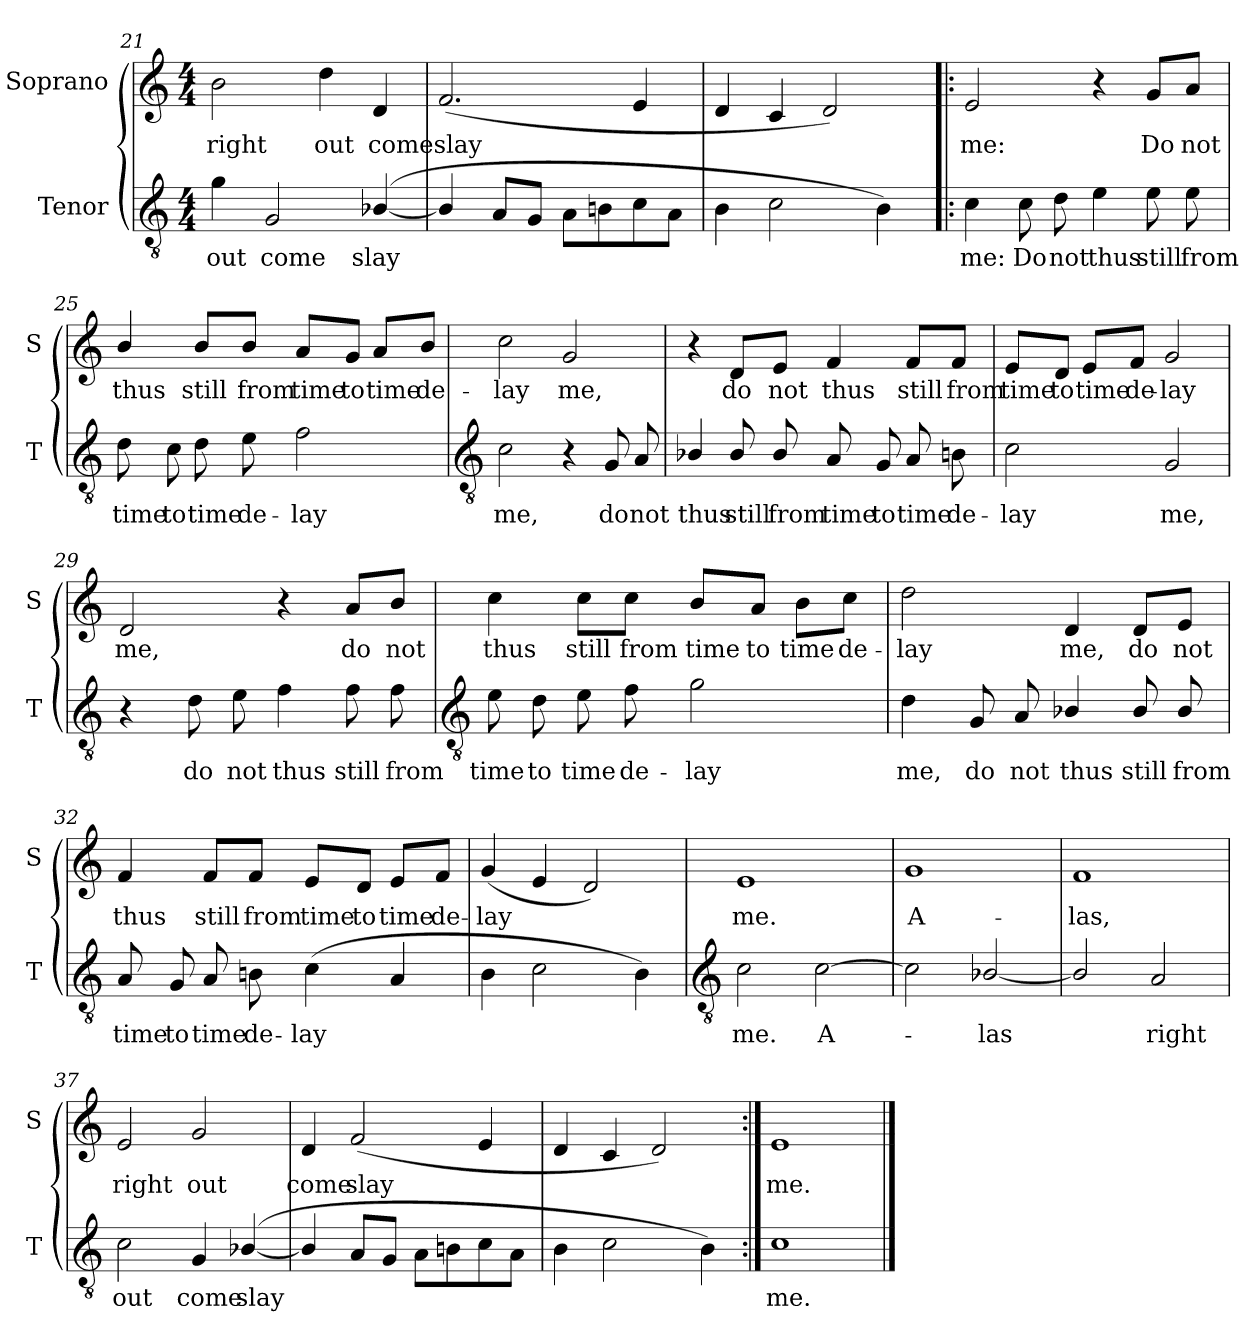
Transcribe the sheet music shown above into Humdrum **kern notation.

**kern	**text	**kern	**text
*part2	*part2	*part1	*part1
*staff2	*staff2	*staff1	*staff1
*I"Tenor	*	*I"Soprano	*
*I'T	*	*I'S	*
!!LO:LB:g=z
*clefGv2	*	*clefG2	*
*k[]	*	*k[]	*
*C:	*	*C:	*
*M4/4	*	*M4/4	*
=21	=21	=21	=21
!	!LO:LY:b	!	!LO:LY:b
4g	out	2b	right
!	!LO:LY:b	!	!
2G	come	.	.
!	!	!	!LO:LY:b
.	.	4dd	out
!	!LO:LY:b	!	!LO:LY:b
(<[4B-X/	slay	4d	come
=22	=22	=22	=22
!	!	!	!LO:LY:b
4B-/]	.	(<2.f	slay
8AL	.	.	.
8GJ	.	.	.
8AL	.	.	.
8Bn	.	.	.
8c	.	4e	.
8AJ	.	.	.
=23	=23	=23	=23
4B	.	4d	.
2c	.	4c	.
.	.	2d)	.
4B)	.	.	.
=24!|:	=24!|:	=24!|:	=24!|:
!	!LO:LY:b	!	!LO:LY:b
4c	me:	2e	me:
!	!LO:LY:b	!	!
8c	Do	.	.
!	!LO:LY:b	!	!
8d	not	.	.
!	!LO:LY:b	!	!
4e	thus	4r	.
!	!LO:LY:b	!	!LO:LY:b
8e	still	8g/L	Do
!	!LO:LY:b	!	!LO:LY:b
8e	from	8a/J	not
=25	=25	=25	=25
!	!LO:LY:b	!	!LO:LY:b
8d	time	4b/	thus
!	!LO:LY:b	!	!
8c	to	.	.
!	!LO:LY:b	!	!LO:LY:b
8d	time	8b/L	still
!	!LO:LY:b	!	!LO:LY:b
8e	de-	8b/J	from
!	!LO:LY:b	!	!LO:LY:b
2f	-lay	8a/L	time
!	!	!	!LO:LY:b
.	.	8g/J	to
!	!	!	!LO:LY:b
.	.	8a/L	time
!	!	!	!LO:LY:b
.	.	8b/J	de-
!!LO:LB:g=z
=26	=26	=26	=26
*clefGv2	*	*	*
!	!LO:LY:b	!	!LO:LY:b
2c	me,	2cc	-lay
!	!	!	!LO:LY:b
4r	.	2g	me,
!	!LO:LY:b	!	!
8G	do	.	.
!	!LO:LY:b	!	!
8A/	not	.	.
=27	=27	=27	=27
!	!LO:LY:b	!	!
4B-X/	thus	4r	.
!	!LO:LY:b	!	!LO:LY:b
8B-/	still	8d/L	do
!	!LO:LY:b	!	!LO:LY:b
8B-/	from	8e/J	not
!	!LO:LY:b	!	!LO:LY:b
8A	time	4f	thus
!	!LO:LY:b	!	!
8G	to	.	.
!	!LO:LY:b	!	!LO:LY:b
8A	time	8f/L	still
!	!LO:LY:b	!	!LO:LY:b
8Bn	de-	8f/J	from
=28	=28	=28	=28
!	!LO:LY:b	!	!LO:LY:b
2c	-lay	8e/L	time
!	!	!	!LO:LY:b
.	.	8d/J	to
!	!	!	!LO:LY:b
.	.	8e/L	time
!	!	!	!LO:LY:b
.	.	8f/J	de-
!	!LO:LY:b	!	!LO:LY:b
2G	me,	2g	-lay
=29	=29	=29	=29
!	!	!	!LO:LY:b
4r	.	2d	me,
!	!LO:LY:b	!	!
8d	do	.	.
!	!LO:LY:b	!	!
8e	not	.	.
!	!LO:LY:b	!	!
4f	thus	4r	.
!	!LO:LY:b	!	!LO:LY:b
8f	still	8a/L	do
!	!LO:LY:b	!	!LO:LY:b
8f	from	8b/J	not
!!LO:LB:g=z
=30	=30	=30	=30
*clefGv2	*	*	*
!	!LO:LY:b	!	!LO:LY:b
8e	time	4cc	thus
!	!LO:LY:b	!	!
8d	to	.	.
!	!LO:LY:b	!	!LO:LY:b
8e	time	8cc\L	still
!	!LO:LY:b	!	!LO:LY:b
8f	de-	8cc\J	from
!	!LO:LY:b	!	!LO:LY:b
2g	-lay	8b/L	time
!	!	!	!LO:LY:b
.	.	8a/J	to
!	!	!	!LO:LY:b
.	.	8b\L	time
!	!	!	!LO:LY:b
.	.	8cc\J	de-
=31	=31	=31	=31
!	!LO:LY:b	!	!LO:LY:b
4d	me,	2dd	-lay
!	!LO:LY:b	!	!
8G	do	.	.
!	!LO:LY:b	!	!
8A	not	.	.
!	!LO:LY:b	!	!LO:LY:b
4B-X/	thus	4d	me,
!	!LO:LY:b	!	!LO:LY:b
8B-/	still	8d/L	do
!	!LO:LY:b	!	!LO:LY:b
8B-/	from	8e/J	not
=32	=32	=32	=32
!	!LO:LY:b	!	!LO:LY:b
8A	time	4f	thus
!	!LO:LY:b	!	!
8G	to	.	.
!	!LO:LY:b	!	!LO:LY:b
8A	time	8f/L	still
!	!LO:LY:b	!	!LO:LY:b
8Bn	de-	8f/J	from
!	!LO:LY:b	!	!LO:LY:b
(<4c	-lay	8e/L	time
!	!	!	!LO:LY:b
.	.	8d/J	to
!	!	!	!LO:LY:b
4A	.	8e/L	time
!	!	!	!LO:LY:b
.	.	8f/J	de-
=33	=33	=33	=33
!	!	!	!LO:LY:b
4B	.	(<4g	-lay
2c	.	4e	.
.	.	2d)	.
4B)	.	.	.
!!LO:LB:g=z
=34	=34	=34	=34
*clefGv2	*	*	*
!	!LO:LY:b	!	!LO:LY:b
2c	me.	1e	me.
!	!LO:LY:b	!	!
[2c	A-	.	.
=35	=35	=35	=35
!	!	!	!LO:LY:b
2c]	.	1g	A-
!	!LO:LY:b	!	!
[2B-X/	las	.	.
=36	=36	=36	=36
!	!	!	!LO:LY:b
2B-/]	.	1f	-las,
!	!LO:LY:b	!	!
2A	right	.	.
=37	=37	=37	=37
!	!LO:LY:b	!	!LO:LY:b
2c	out	2e	right
!	!LO:LY:b	!	!LO:LY:b
4G	come	2g	out
!	!LO:LY:b	!	!
(<[4B-X/	slay	.	.
=38	=38	=38	=38
!	!	!	!LO:LY:b
4B-/]	.	4d	come
!	!	!	!LO:LY:b
8AL	.	(<2f	slay
8GJ	.	.	.
8AL	.	.	.
8Bn	.	.	.
8c	.	4e	.
8AJ	.	.	.
=39	=39	=39	=39
4B	.	4d	.
2c	.	4c	.
.	.	2d)	.
4B)	.	.	.
=40:|!	=40:|!	=40:|!	=40:|!
!	!LO:LY:b	!	!LO:LY:b
1c	me.	1e	me.
==	==	==	==
*-	*-	*-	*-
